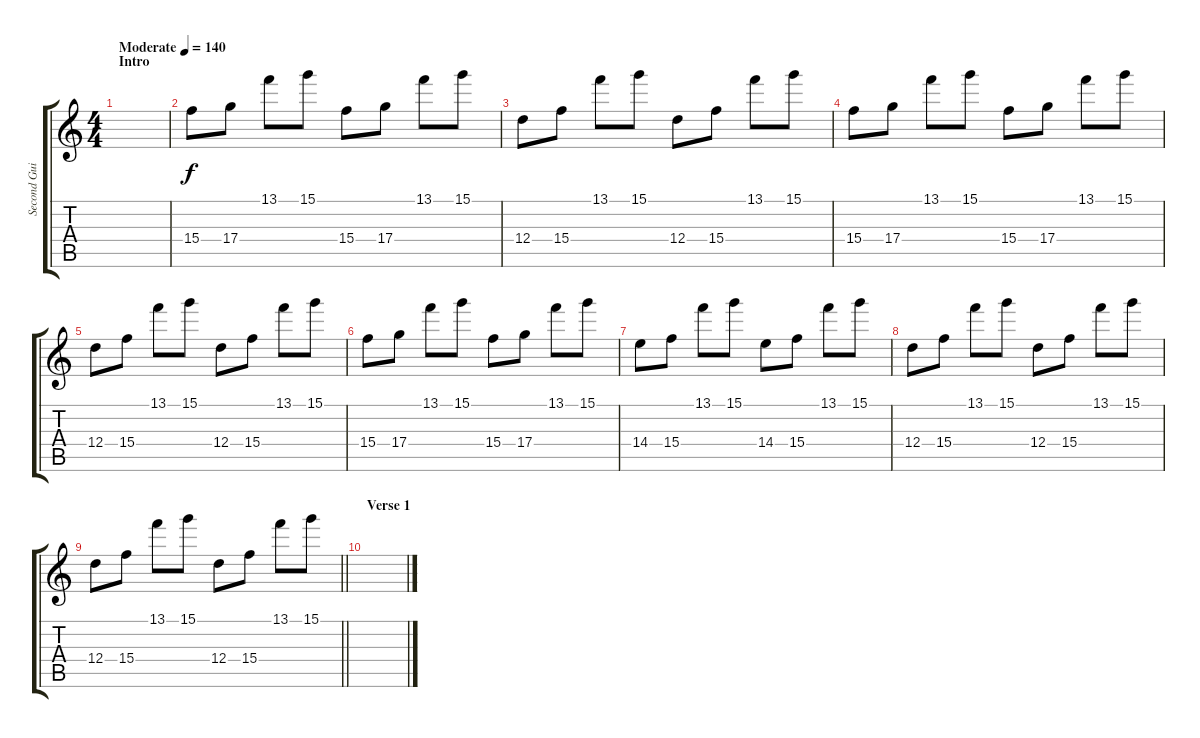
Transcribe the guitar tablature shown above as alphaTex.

\track ("Second Guitar - Simon Neil" "Second Gui") {instrument overdrivenguitar}
\staff {score tabs}
\tuning (E4 B3 G3 D3 A2 D2) {hide}
\ts (4 4)
\section ("" "Intro")
\tempo (140 "Moderate")
\clef g2
\ks c
|
15.4.8 17.4.8 13.1.8 15.1.8 15.4.8 17.4.8 13.1.8 15.1.8 |
12.4.8 15.4.8 13.1.8 15.1.8 12.4.8 15.4.8 13.1.8 15.1.8 |
15.4.8 17.4.8 13.1.8 15.1.8 15.4.8 17.4.8 13.1.8 15.1.8 |
12.4.8 15.4.8 13.1.8 15.1.8 12.4.8 15.4.8 13.1.8 15.1.8 |
15.4.8 17.4.8 13.1.8 15.1.8 15.4.8 17.4.8 13.1.8 15.1.8 |
14.4.8 15.4.8 13.1.8 15.1.8 14.4.8 15.4.8 13.1.8 15.1.8 |
12.4.8 15.4.8 13.1.8 15.1.8 12.4.8 15.4.8 13.1.8 15.1.8 |
\barLineRight lightlight
12.4.8 15.4.8 13.1.8 15.1.8 12.4.8 15.4.8 13.1.8 15.1.8 |
\section ("" "Verse 1")
